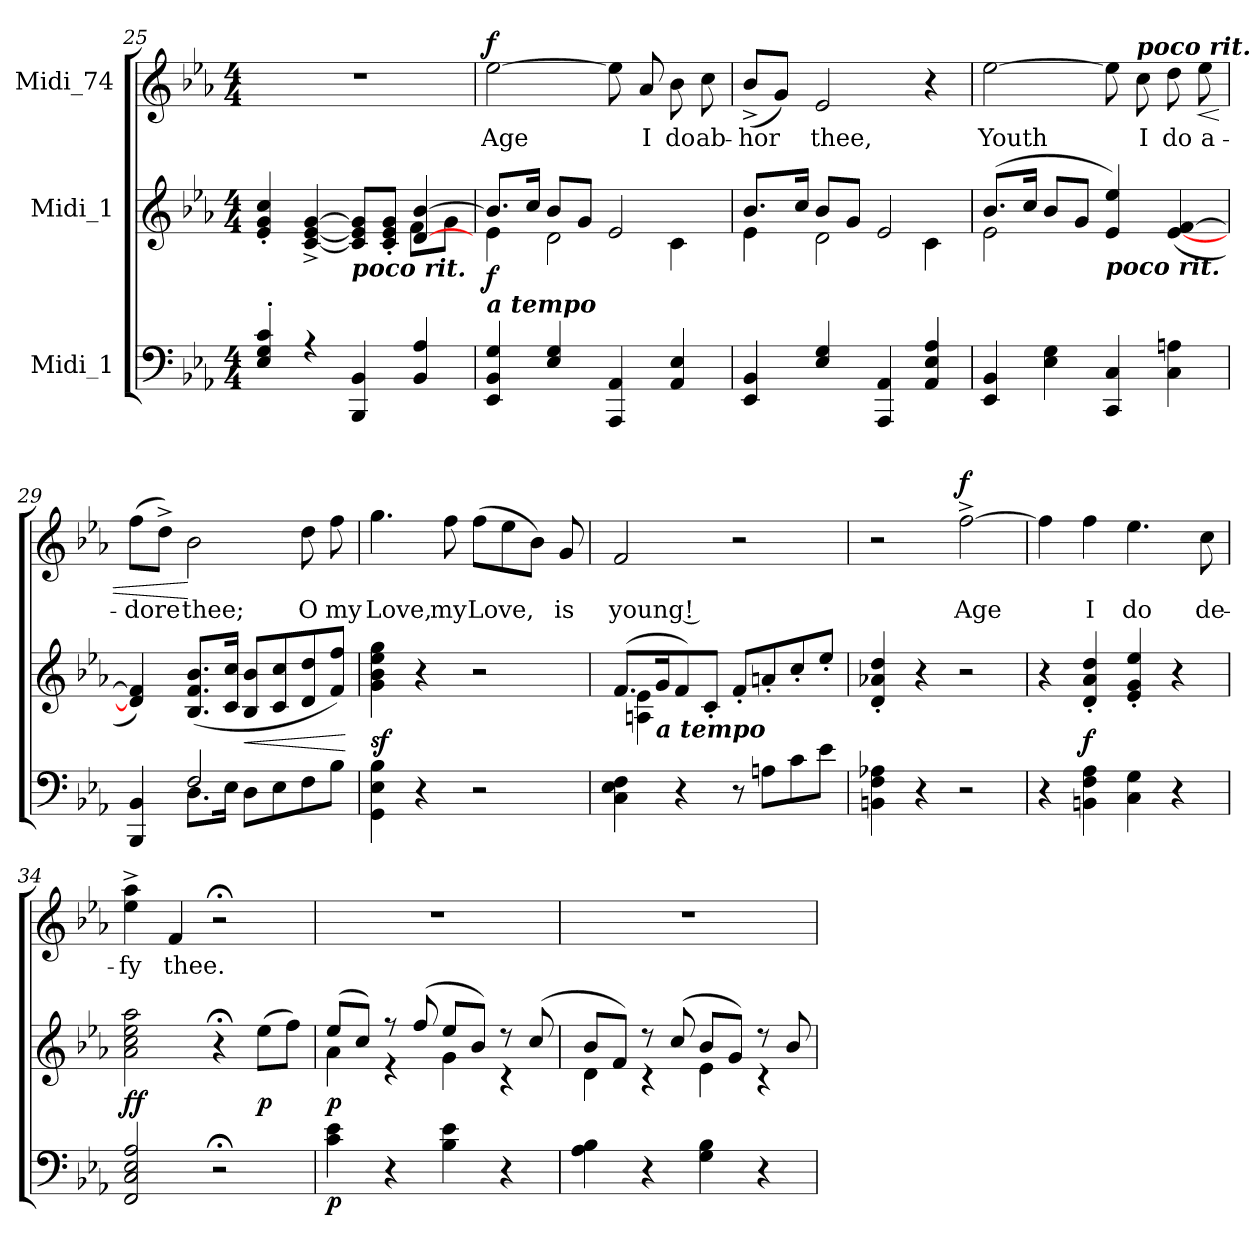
**kern	**dynam	**kern	**dynam	**kern	**text	**dynam
*part3	*part3	*part2	*part2	*part1	*part1	*part1
*staff3	*staff3	*staff2	*staff2	*staff1	*staff1	*staff1
*I"Midi_1	*	*I"Midi_1	*	*I"Midi_74	*	*
*clefF4	*	*clefG2	*	*clefG2	*	*
*k[b-e-a-]	*	*k[b-e-a-]	*	*k[b-e-a-]	*	*
*E-:	*	*E-:	*	*E-:	*	*
*M4/4	*	*M4/4	*	*M4/4	*	*
=25	=25	=25	=25	=25	=25	=25
*^	*	*^	*	*	*	*
4E-/' 4G/' 4c/'	1ryy	.	4e-/' 4g/' 4cc/'	2ryy	.	1r	.	.
4r	.	.	[4c/^ [4e-/^ [4g/^	.	.	.	.	.
!	!	!	!LO:TX:b:Bi:t=poco rit.	!	!	!	!	!
4BBB-/ 4BB-/	.	.	8c/] 8e-/] 8g/]L	4ryy	.	.	.	.
.	.	.	8c/' 8e-/' 8g/'J	.	.	.	.	.
4BB-/ 4A-/	.	.	[4d/ [4b-/	8f\L	.	.	.	.
.	.	.	.	8g\J	.	.	.	.
!!LO:LB:g=z
=26	=26	=26	=26	=26	=26	=26	=26	=26
!LO:TX:a:Bi:t=a tempo	!	!	!	!	!	!	!	!
!	!	!	!	!	!LO:DY:b	!	!LO:LY:b	!LO:DY:b
4EE- 4BB- 4G	1ryy	.	8.b-/L]	4e-\	f	[2ee-	Age	f
.	.	.	16cc/J	.	.	.	.	.
4E- 4G	.	.	8b-/L	2d\	.	.	.	.
.	.	.	8g/J	.	.	.	.	.
4AAA- 4AA-	.	.	2e-/	.	.	8ee-]	.	.
!	!	!	!	!	!	!	!LO:LY:b	!
.	.	.	.	.	.	8a-	I	.
!	!	!	!	!	!	!	!LO:LY:b	!
4AA- 4E-	.	.	.	4c\	.	8b-	do	.
!	!	!	!	!	!	!	!LO:LY:b	!
.	.	.	.	.	.	8cc	ab-	.
=27	=27	=27	=27	=27	=27	=27	=27	=27
!	!	!	!	!	!	!	!LO:LY:b	!
4EE- 4BB-	1ryy	.	8.b-/L	4e-\	.	(<8b-^L	-hor	.
.	.	.	.	.	.	8gJ)	.	.
.	.	.	16cc/J	.	.	.	.	.
!	!	!	!	!	!	!	!LO:LY:b	!
4E- 4G	.	.	8b-/L	2d\	.	2e-	thee,	.
.	.	.	8g/J	.	.	.	.	.
4AAA- 4AA-	.	.	2e-/	.	.	.	.	.
4AA- 4E- 4A-	.	.	.	4c\	.	4r	.	.
=28	=28	=28	=28	=28	=28	=28	=28	=28
!	!	!	!	!	!	!	!LO:LY:b	!
4EE- 4BB-	2ryy	.	(>8.b-/L	2e-\	.	[2ee-	Youth	.
.	.	.	16cc/J	.	.	.	.	.
4E-\ 4G\	.	.	8b-/L	.	.	.	.	.
.	.	.	8g/J	.	.	.	.	.
!	!	!	!LO:TX:b:Bi:t=poco rit.	!	!	!	!	!
4CC 4C	2ryy	.	4e-/ 4ee-/)	2ryy	.	8ee-]	.	.
!	!	!	!	!	!	!LO:TX:a:Bi:t=poco rit.	!	!
!	!	!	!	!	!	!	!LO:LY:b	!
.	.	.	.	.	.	8cc	I	.
!	!	!	!	!	!	!	!LO:LY:b	!
4C\ 4An\	.	.	(>[4e-/ [4f/	.	.	8dd	do	.
!	!	!	!	!	!	!	!LO:LY:b	!LO:HP:b
.	.	.	.	.	.	8ee-	a-	<
=29	=29	=29	=29	=29	=29	=29	=29	=29
!	!	!	!	!	!	!	!LO:LY:b	!
4BBB- 4BB-	4ryy	.	4d/] 4f/])	2ryy	.	(>8ffL	-dore	.
.	.	.	.	.	.	8dd^J)	.	.
!	!	!	!	!	!	!	!LO:LY:b	!
2F/	8.D\L	.	(>8.B-/ 8.f/ 8.b-/L	.	.	2b-	thee;	[
.	16E-\J	.	16c/ 16cc/J	.	.	.	.	.
!	!	!	!	!	!LO:HP:b	!	!	!
.	8D\L	.	8B-/ 8b-/L	2ryy	<	.	.	.
.	8E-\	.	8c/ 8cc/	.	.	.	.	.
!	!	!	!	!	!	!	!LO:LY:b	!
4ryy	8F\	.	8d/ 8dd/	.	.	8dd	O	.
!	!	!	!	!	!	!	!LO:LY:b	!
.	8B-\J	.	8f/ 8ff/J)	.	.	8ff	my	.
*v	*v	*	*	*	*	*	*	*
*	*	*v	*v	*	*	*	*
.	.	.	[	.	.	.
=30	=30	=30	=30	=30	=30	=30
*^	*	*^	*	*	*	*
!	!	!	!	!	!LO:DY:b	!	!LO:LY:b	!
4GG\ 4E-\ 4B-\	2ryy	.	4g\ 4b-\ 4ee-\ 4gg\	2ryy	sf	4.gg	Love,	.
4r	.	.	4r	.	.	.	.	.
!	!	!	!	!	!	!	!LO:LY:b	!
.	.	.	.	.	.	8ff	my	.
!	!	!	!	!	!	!	!LO:LY:b	!
2r	2ryy	.	2r	2ryy	.	(>8ffL	Love,	.
.	.	.	.	.	.	8ee-	.	.
.	.	.	.	.	.	8b-J)	.	.
!	!	!	!	!	!	!	!LO:LY:b	!
.	.	.	.	.	.	8g	is	.
*v	*v	*	*	*	*	*	*	*
!!LO:LB:g=z
=31	=31	=31	=31	=31	=31	=31	=31
!	!	!	!	!	!	!LO:LY:b	!
4C 4E- 4F	.	(>8.f/L	4An\ 4e-\	.	2f	young !	.
!	!	!LO:TX:b:Bi:t=a tempo	!	!	!	!	!
.	.	16g/	.	.	.	.	.
4r	.	8f/)	4ryy	.	.	.	.
.	.	8c'/J	.	.	.	.	.
8r	.	2ryy	8f'/L	.	2r	.	.
8AnL	.	.	8an'/	.	.	.	.
8c	.	.	8cc'/	.	.	.	.
8e-J	.	.	8ee-'/J	.	.	.	.
=32	=32	=32	=32	=32	=32	=32	=32
4BBn 4F 4A-X	.	4d/' 4a-X/' 4dd/'	2ryy	.	2r	.	.
4r	.	4r	.	.	.	.	.
!	!	!	!	!	!	!LO:LY:b	!LO:DY:b
2r	.	2r	2ryy	.	[2ff^	Age	f
=33	=33	=33	=33	=33	=33	=33	=33
4r	.	4r	2ryy	.	4ff]	.	.
!	!	!	!	!LO:DY:b	!	!LO:LY:b	!
4BBn 4F 4A-	.	4d/' 4a-/' 4dd/'	.	f	4ff	I	.
!	!	!	!	!	!	!LO:LY:b	!
4C 4G	.	4e-/' 4g/' 4ee-/'	2ryy	.	4.ee-	do	.
4r	.	4r	.	.	.	.	.
!	!	!	!	!	!	!LO:LY:b	!
.	.	.	.	.	8cc	de-	.
=34	=34	=34	=34	=34	=34	=34	=34
!	!	!	!	!LO:DY:b	!	!LO:LY:b	!
2FF 2C 2E- 2A-	.	2a-\ 2cc\ 2ee-\ 2aa-\	2ryy	ff	4ee-^ 4aa-^	-fy	.
!	!	!	!	!	!	!LO:LY:b	!
.	.	.	.	.	4f	thee.	.
2r;<	.	4r;<	2ryy	.	2r;<	.	.
!	!	!	!	!LO:DY:b	!	!	!
.	.	(>8ee-\L	.	p	.	.	.
.	.	8ff\J)	.	.	.	.	.
=35	=35	=35	=35	=35	=35	=35	=35
!	!LO:DY:b	!	!	!LO:DY:b	!	!	!
4c 4e-	p	(>8ee-/L	4a-\	p	1r	.	.
.	.	8cc/J)	.	.	.	.	.
4r	.	8r	4r	.	.	.	.
.	.	(>8ff/	.	.	.	.	.
4B- 4e-	.	8ee-/L	4g\	.	.	.	.
.	.	8b-/J)	.	.	.	.	.
4r	.	8r	4r	.	.	.	.
.	.	(>8cc/	.	.	.	.	.
=36	=36	=36	=36	=36	=36	=36	=36
4A- 4B-	.	8b-/L	4d\	.	1r	.	.
.	.	8f/J)	.	.	.	.	.
4r	.	8r	4r	.	.	.	.
.	.	(>8cc/	.	.	.	.	.
4G 4B-	.	8b-/L	4e-\	.	.	.	.
.	.	8g/J)	.	.	.	.	.
4r	.	8r	4r	.	.	.	.
.	.	8b-/	.	.	.	.	.
*	*	*v	*v	*	*	*	*
=	=	=	=	=	=	=
*-	*-	*-	*-	*-	*-	*-
